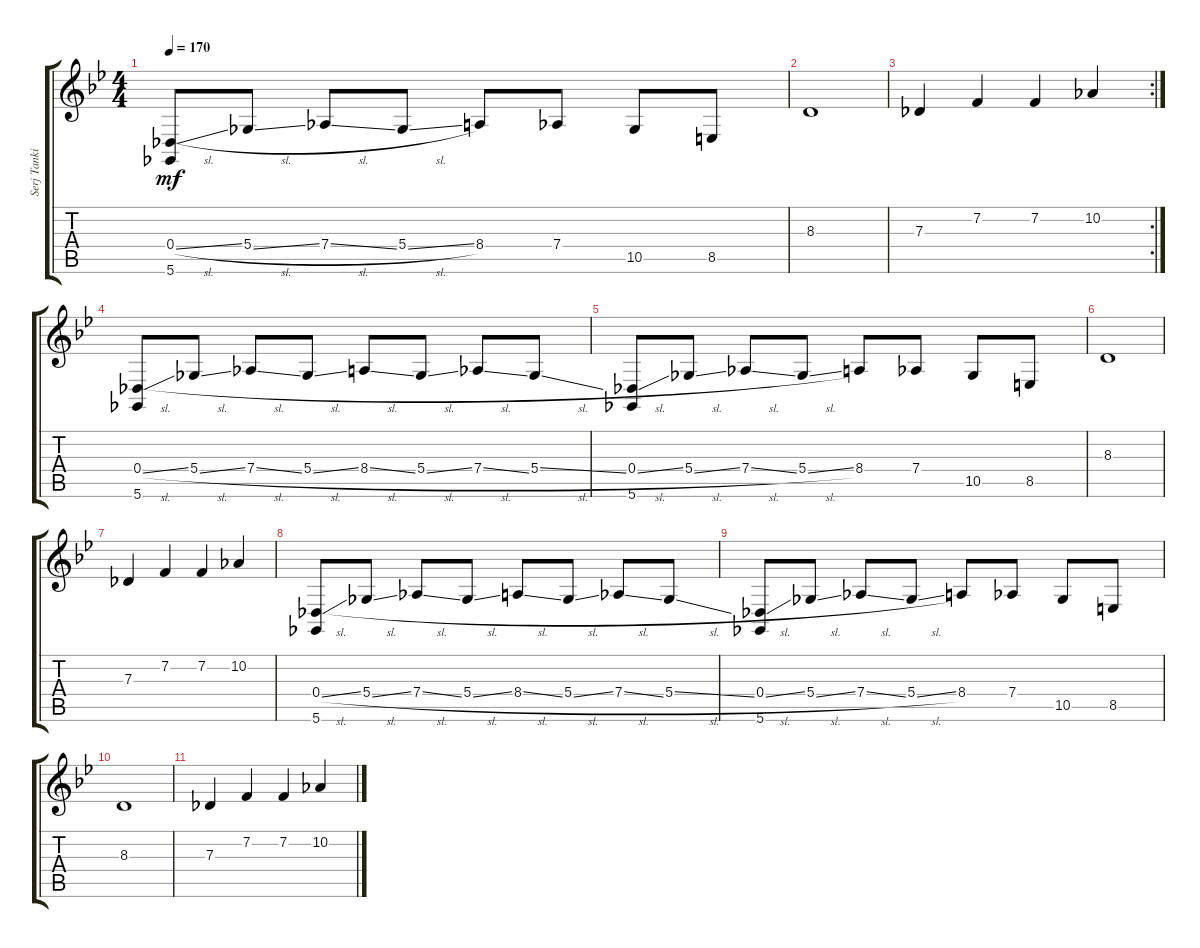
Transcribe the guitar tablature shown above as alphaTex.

\track ("Serj Tankian" "Serj Tanki") {instrument lead2sawtooth}
\staff {score tabs}
\tuning (Eb4 Bb3 Gb3 Db3 Ab2 Db2) {hide}
\ts (4 4)
\tempo 170
\clef g2
\ks gminor
(0.4{sl} 5.6).8{dy mf} 5.4{sl}.8 7.4{sl}.8 5.4{sl}.8 8.4.8 7.4.8 10.5.8 8.5.8 |
8.3.1 |
\rc 2
7.3.4 7.2.4 7.2.4 10.2.4 |
(0.4{sl} 5.6).8 5.4{sl}.8 7.4{sl}.8 5.4{sl}.8 8.4{sl}.8 5.4{sl}.8 7.4{sl}.8 5.4{sl}.8 |
(0.4{sl} 5.6).8 5.4{sl}.8 7.4{sl}.8 5.4{sl}.8 8.4.8 7.4.8 10.5.8 8.5.8 |
8.3.1 |
7.3.4 7.2.4 7.2.4 10.2.4 |
(0.4{sl} 5.6).8 5.4{sl}.8 7.4{sl}.8 5.4{sl}.8 8.4{sl}.8 5.4{sl}.8 7.4{sl}.8 5.4{sl}.8 |
(0.4{sl} 5.6).8 5.4{sl}.8 7.4{sl}.8 5.4{sl}.8 8.4.8 7.4.8 10.5.8 8.5.8 |
8.3.1 |
7.3.4 7.2.4 7.2.4 10.2.4
